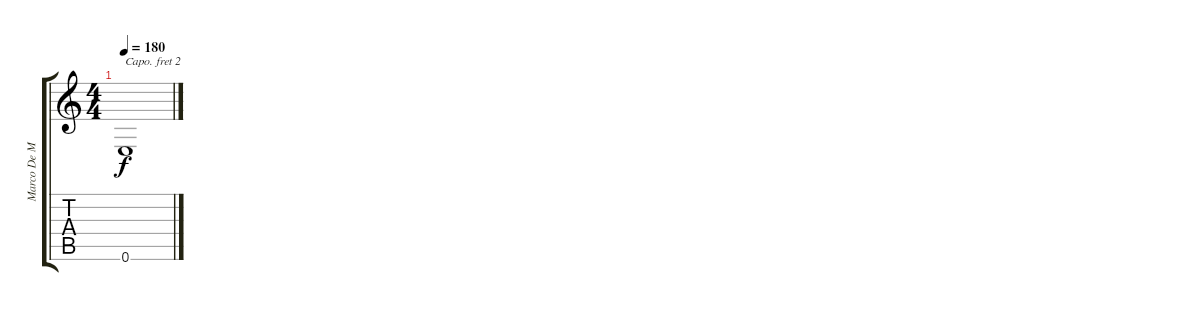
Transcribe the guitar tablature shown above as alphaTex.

\track ("Marco De Marco" "Marco De M") {instrument acousticguitarsteel}
\staff {score tabs}
\capo 2
\tuning (E4 B3 G3 D3 A2 D2) {hide}
\ts (4 4)
\tempo 180
\clef g2
\ks c
0.6.1{dy f}
